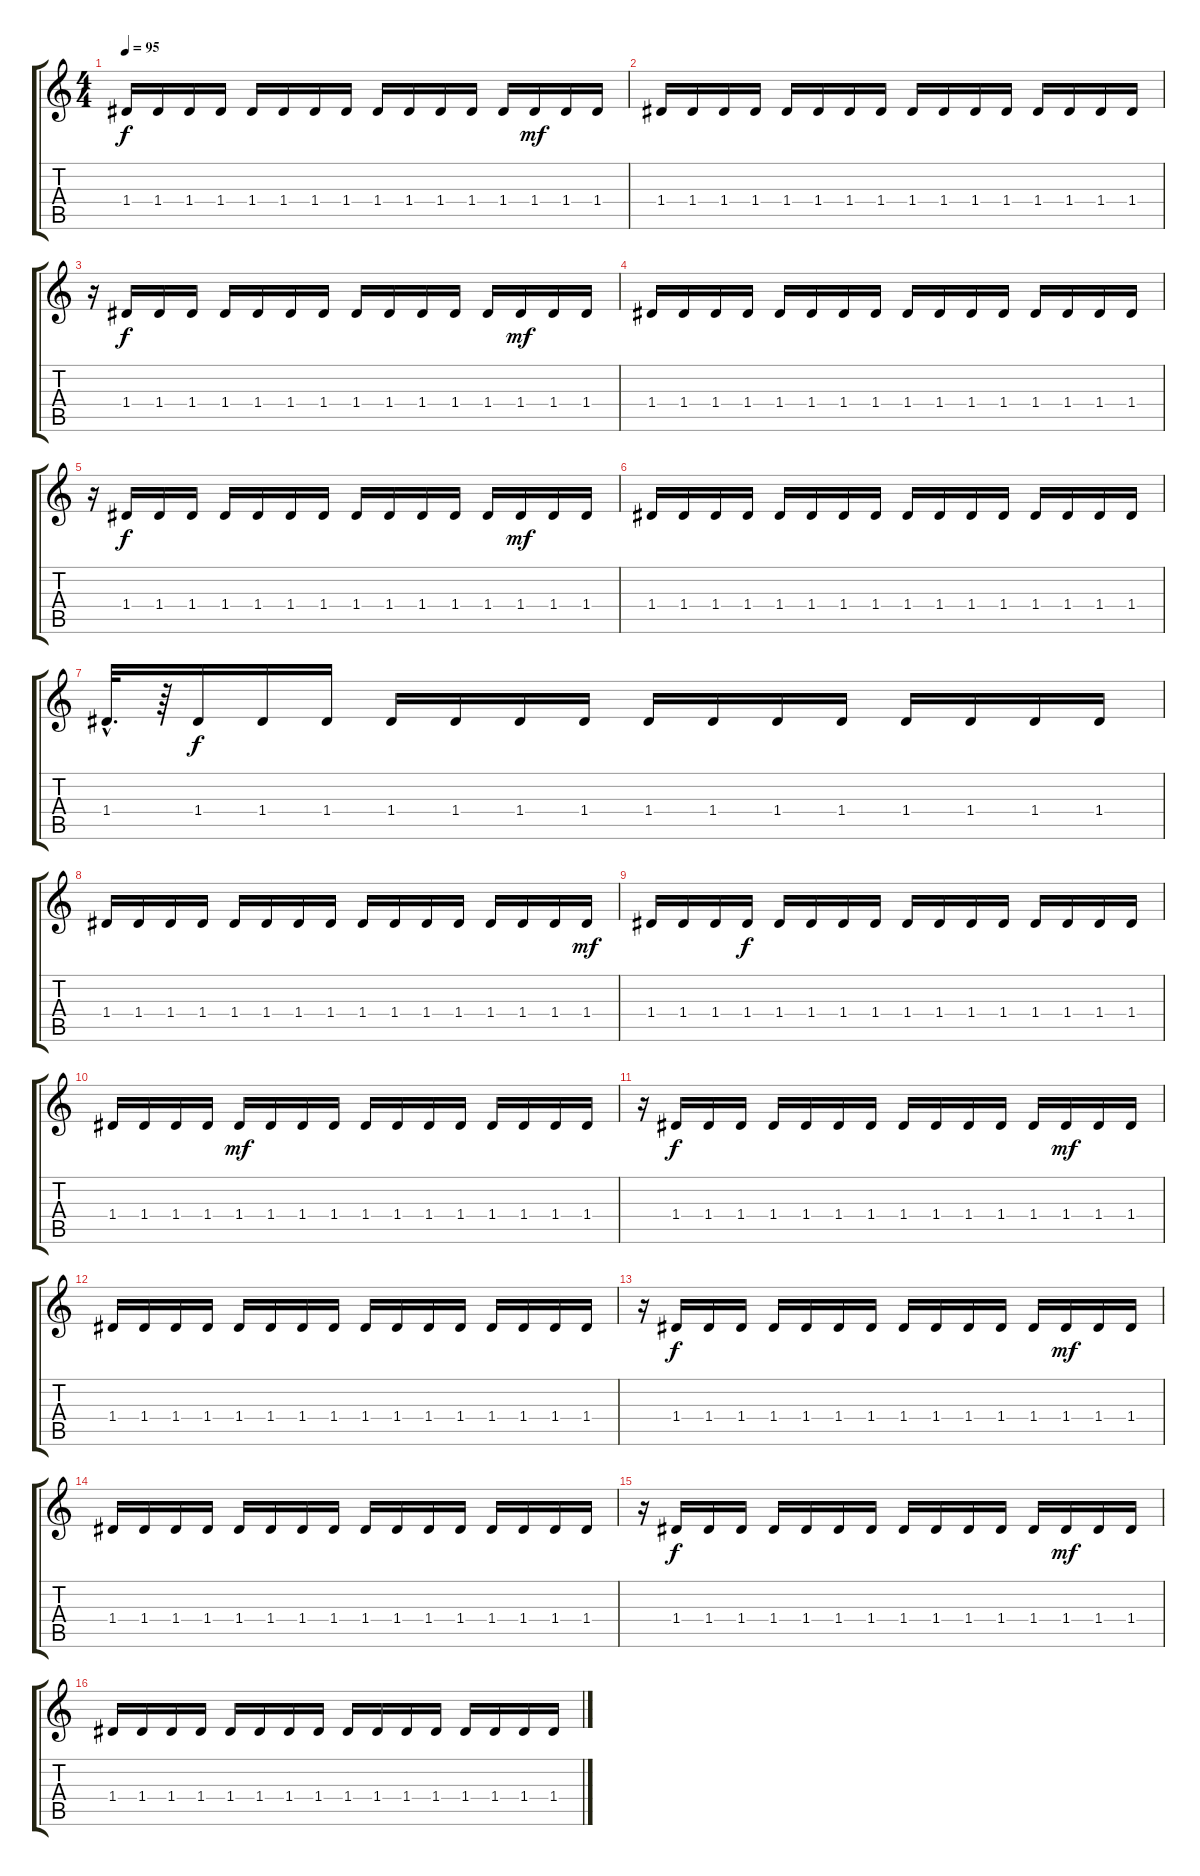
\track "" {instrument distortionguitar}
\staff {score tabs}
\tuning (E4 B3 G3 D3 A2 E2) {hide}
\ts (4 4)
\tempo 95
\clef g2
\ks c
1.4.16{dy f} 1.4.16 1.4.16 1.4.16 1.4.16 1.4.16 1.4.16 1.4.16 1.4.16 1.4.16 1.4.16 1.4.16 1.4.16 1.4.16{dy mf} 1.4.16 1.4.16 |
1.4.16 1.4.16 1.4.16 1.4.16 1.4.16 1.4.16 1.4.16 1.4.16 1.4.16 1.4.16 1.4.16 1.4.16 1.4.16 1.4.16 1.4.16 1.4.16 |
r.16 1.4.16{dy f} 1.4.16 1.4.16 1.4.16 1.4.16 1.4.16 1.4.16 1.4.16 1.4.16 1.4.16 1.4.16 1.4.16 1.4.16{dy mf} 1.4.16 1.4.16 |
1.4.16 1.4.16 1.4.16 1.4.16 1.4.16 1.4.16 1.4.16 1.4.16 1.4.16 1.4.16 1.4.16 1.4.16 1.4.16 1.4.16 1.4.16 1.4.16 |
r.16 1.4.16{dy f} 1.4.16 1.4.16 1.4.16 1.4.16 1.4.16 1.4.16 1.4.16 1.4.16 1.4.16 1.4.16 1.4.16 1.4.16{dy mf} 1.4.16 1.4.16 |
1.4.16 1.4.16 1.4.16 1.4.16 1.4.16 1.4.16 1.4.16 1.4.16 1.4.16 1.4.16 1.4.16 1.4.16 1.4.16 1.4.16 1.4.16 1.4.16 |
1.4{hac}.32{d} r.64 1.4.16{dy f} 1.4.16 1.4.16 1.4.16 1.4.16 1.4.16 1.4.16 1.4.16 1.4.16 1.4.16 1.4.16 1.4.16 1.4.16 1.4.16 1.4.16 |
1.4.16 1.4.16 1.4.16 1.4.16 1.4.16 1.4.16 1.4.16 1.4.16 1.4.16 1.4.16 1.4.16 1.4.16 1.4.16 1.4.16 1.4.16 1.4.16{dy mf} |
1.4.16 1.4.16 1.4.16 1.4.16{dy f} 1.4.16 1.4.16 1.4.16 1.4.16 1.4.16 1.4.16 1.4.16 1.4.16 1.4.16 1.4.16 1.4.16 1.4.16 |
1.4.16 1.4.16 1.4.16 1.4.16 1.4.16{dy mf} 1.4.16 1.4.16 1.4.16 1.4.16 1.4.16 1.4.16 1.4.16 1.4.16 1.4.16 1.4.16 1.4.16 |
r.16 1.4.16{dy f} 1.4.16 1.4.16 1.4.16 1.4.16 1.4.16 1.4.16 1.4.16 1.4.16 1.4.16 1.4.16 1.4.16 1.4.16{dy mf} 1.4.16 1.4.16 |
1.4.16 1.4.16 1.4.16 1.4.16 1.4.16 1.4.16 1.4.16 1.4.16 1.4.16 1.4.16 1.4.16 1.4.16 1.4.16 1.4.16 1.4.16 1.4.16 |
r.16 1.4.16{dy f} 1.4.16 1.4.16 1.4.16 1.4.16 1.4.16 1.4.16 1.4.16 1.4.16 1.4.16 1.4.16 1.4.16 1.4.16{dy mf} 1.4.16 1.4.16 |
1.4.16 1.4.16 1.4.16 1.4.16 1.4.16 1.4.16 1.4.16 1.4.16 1.4.16 1.4.16 1.4.16 1.4.16 1.4.16 1.4.16 1.4.16 1.4.16 |
r.16 1.4.16{dy f} 1.4.16 1.4.16 1.4.16 1.4.16 1.4.16 1.4.16 1.4.16 1.4.16 1.4.16 1.4.16 1.4.16 1.4.16{dy mf} 1.4.16 1.4.16 |
1.4.16 1.4.16 1.4.16 1.4.16 1.4.16 1.4.16 1.4.16 1.4.16 1.4.16 1.4.16 1.4.16 1.4.16 1.4.16 1.4.16 1.4.16 1.4.16
